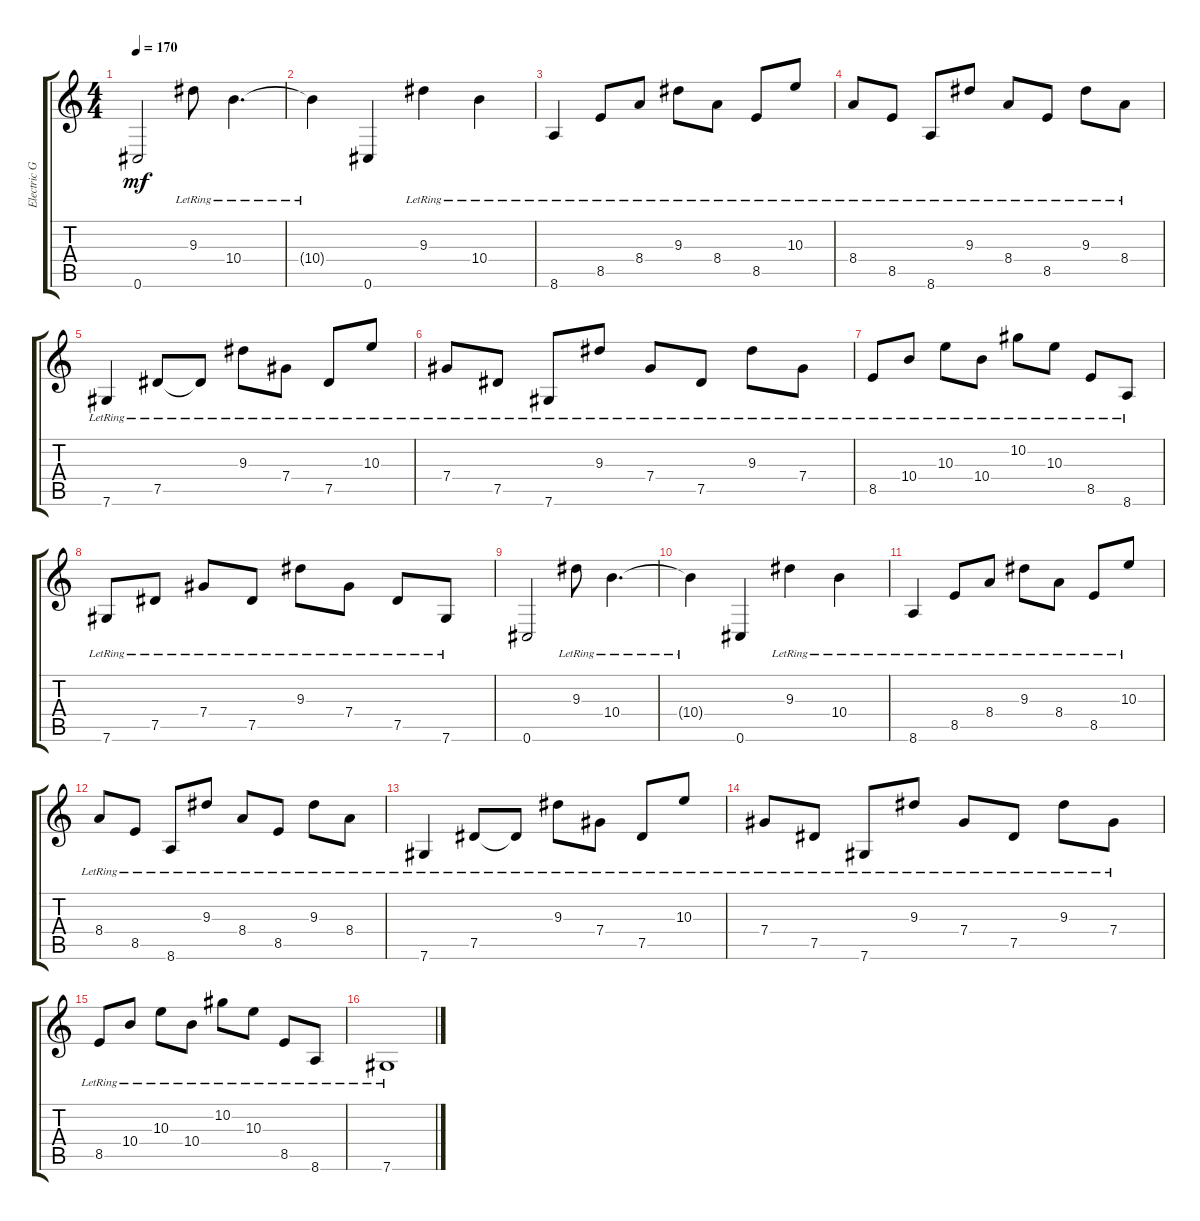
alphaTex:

\track ("Electric Guitar (Clean)" "Electric G") {instrument electricguitarclean}
\staff {score tabs}
\tuning (Eb4 Bb3 Gb3 Db3 Ab2 Db2) {hide}
\ts (4 4)
\tempo 170
\clef g2
\ks c
0.6.2{dy mf} 9.3{lr}.8 10.4{lr}.4{d} |
10.4{lr t}.4 0.6.4 9.3{lr}.4 10.4{lr}.4 |
8.6{lr}.4 8.5{lr}.8 8.4{lr}.8 9.3{lr}.8 8.4{lr}.8 8.5{lr}.8 10.3{lr}.8 |
8.4{lr}.8 8.5{lr}.8 8.6{lr}.8 9.3{lr}.8 8.4{lr}.8 8.5{lr}.8 9.3{lr}.8 8.4{lr}.8 |
7.6{lr}.4 7.5{lr}.8 7.5{lr t}.8 9.3{lr}.8 7.4{lr}.8 7.5{lr}.8 10.3{lr}.8 |
7.4{lr}.8 7.5{lr}.8 7.6{lr}.8 9.3{lr}.8 7.4{lr}.8 7.5{lr}.8 9.3{lr}.8 7.4{lr}.8 |
8.5{lr}.8 10.4{lr}.8 10.3{lr}.8 10.4{lr}.8 10.2{lr}.8 10.3{lr}.8 8.5{lr}.8 8.6{lr}.8 |
7.6{lr}.8 7.5{lr}.8 7.4{lr}.8 7.5{lr}.8 9.3{lr}.8 7.4{lr}.8 7.5{lr}.8 7.6{lr}.8 |
0.6.2 9.3{lr}.8 10.4{lr}.4{d} |
10.4{lr t}.4 0.6.4 9.3{lr}.4 10.4{lr}.4 |
8.6{lr}.4 8.5{lr}.8 8.4{lr}.8 9.3{lr}.8 8.4{lr}.8 8.5{lr}.8 10.3{lr}.8 |
8.4{lr}.8 8.5{lr}.8 8.6{lr}.8 9.3{lr}.8 8.4{lr}.8 8.5{lr}.8 9.3{lr}.8 8.4{lr}.8 |
7.6{lr}.4 7.5{lr}.8 7.5{lr t}.8 9.3{lr}.8 7.4{lr}.8 7.5{lr}.8 10.3{lr}.8 |
7.4{lr}.8 7.5{lr}.8 7.6{lr}.8 9.3{lr}.8 7.4{lr}.8 7.5{lr}.8 9.3{lr}.8 7.4{lr}.8 |
8.5{lr}.8 10.4{lr}.8 10.3{lr}.8 10.4{lr}.8 10.2{lr}.8 10.3{lr}.8 8.5{lr}.8 8.6{lr}.8 |
7.6{lr}.1
